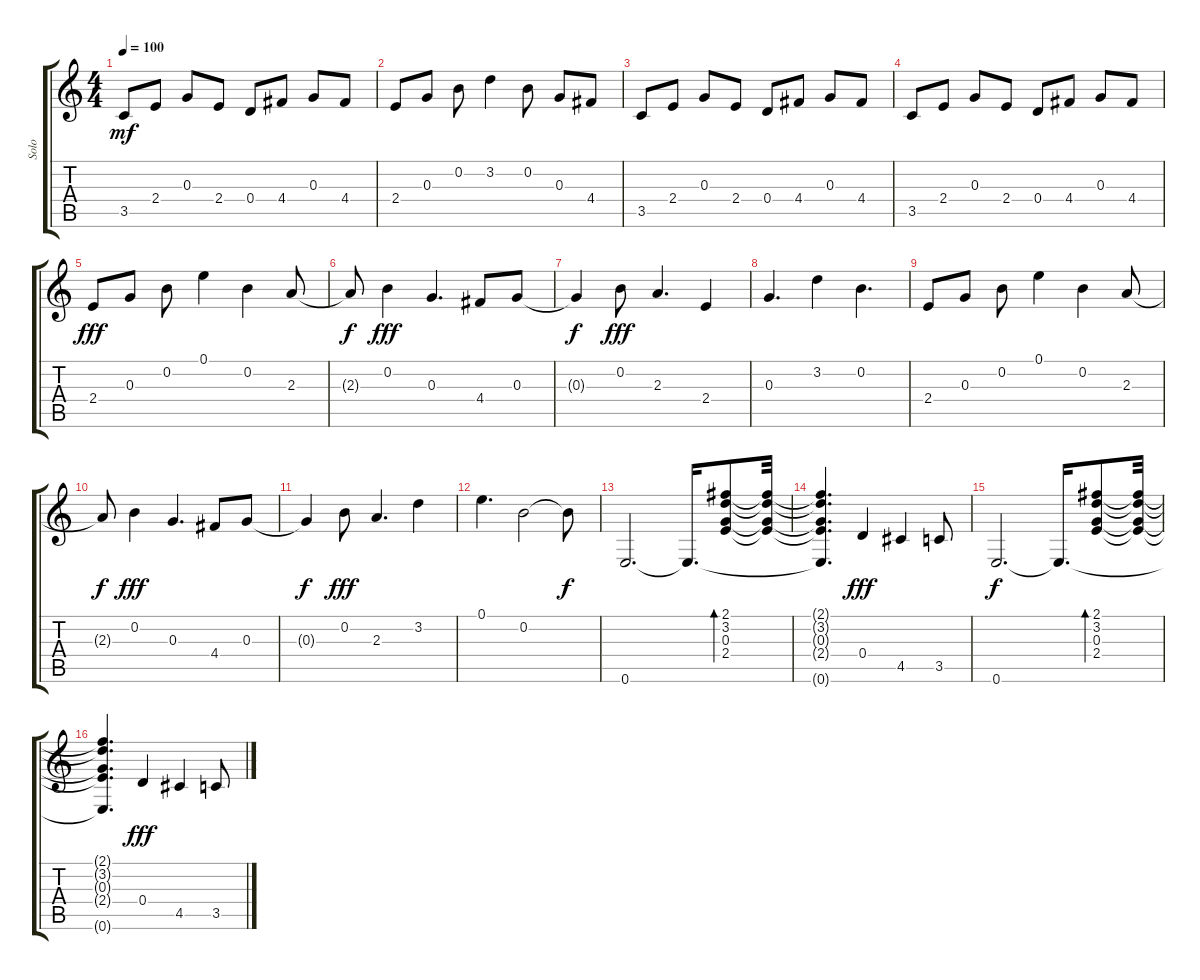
\track ("Solo" "Solo") {instrument acousticguitarsteel}
\staff {score tabs}
\tuning (E4 B3 G3 D3 A2 E2) {hide}
\ts (4 4)
\tempo 100
\clef g2
\ks c
3.5.8{dy mf} 2.4.8 0.3.8 2.4.8 0.4.8 4.4.8 0.3.8 4.4.8 |
2.4.8 0.3.8 0.2.8 3.2.4 0.2.8 0.3.8 4.4.8 |
3.5.8 2.4.8 0.3.8 2.4.8 0.4.8 4.4.8 0.3.8 4.4.8 |
3.5.8 2.4.8 0.3.8 2.4.8 0.4.8 4.4.8 0.3.8 4.4.8 |
2.4.8{dy fff} 0.3.8 0.2.8 0.1.4 0.2.4 2.3.8 |
2.3{t}.8{dy f} 0.2.4{dy fff} 0.3.4{d} 4.4.8 0.3.8 |
0.3{t}.4{dy f} 0.2.8{dy fff} 2.3.4{d} 2.4.4 |
0.3.4{d} 3.2.4 0.2.4{d} |
2.4.8 0.3.8 0.2.8 0.1.4 0.2.4 2.3.8 |
2.3{t}.8{dy f} 0.2.4{dy fff} 0.3.4{d} 4.4.8 0.3.8 |
0.3{t}.4{dy f} 0.2.8{dy fff} 2.3.4{d} 3.2.4 |
0.1.4{d} 0.2.2 0.2{t}.8{dy f} |
0.6.2{d} 0.6{t}.16{d} (2.1 3.2 0.3 2.4).8{bd 240} (2.1{t} 3.2{t} 0.3{t} 2.4{t}).32 |
(2.1{t} 3.2{t} 0.3{t} 2.4{t} 0.6{t}).4{d} 0.4.4{dy fff} 4.5.4 3.5.8 |
0.6.2{d dy f} 0.6{t}.16{d} (2.1 3.2 0.3 2.4).8{bd 240} (2.1{t} 3.2{t} 0.3{t} 2.4{t}).32 |
(2.1{t} 3.2{t} 0.3{t} 2.4{t} 0.6{t}).4{d} 0.4.4{dy fff} 4.5.4 3.5.8
